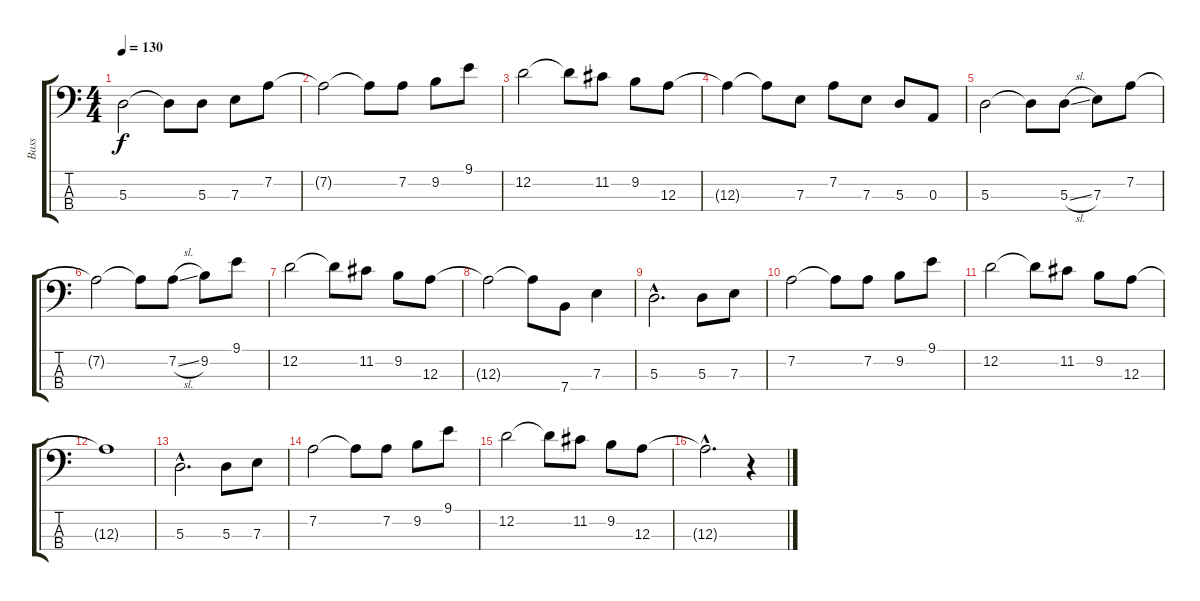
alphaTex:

\track ("Bass" "Bass") {instrument electricbasspick}
\staff {score tabs}
\tuning (G2 D2 A1 E1) {hide}
\ts (4 4)
\tempo 130
\clef f4
\ks c
5.3.2{dy f instrument electricbasspick} 5.3{t}.8 5.3.8 7.3.8 7.2.8 |
7.2{t}.2 7.2{t}.8 7.2.8 9.2.8 9.1.8 |
12.2.2 12.2{t}.8 11.2.8 9.2.8 12.3.8 |
12.3{t}.4 12.3{t}.8 7.3.8 7.2.8 7.3.8 5.3.8 0.3.8 |
5.3.2 5.3{t}.8 5.3{sl}.8 7.3.8 7.2.8 |
7.2{t}.2 7.2{t}.8 7.2{sl}.8 9.2.8 9.1.8 |
12.2.2 12.2{t}.8 11.2.8 9.2.8 12.3.8 |
12.3{t}.2 12.3{t}.8 7.4.8 7.3.4 |
5.3{hac}.2{d} 5.3.8 7.3.8 |
7.2.2 7.2{t}.8 7.2.8 9.2.8 9.1.8 |
12.2.2 12.2{t}.8 11.2.8 9.2.8 12.3.8 |
12.3{t}.1 |
5.3{hac}.2{d} 5.3.8 7.3.8 |
7.2.2 7.2{t}.8 7.2.8 9.2.8 9.1.8 |
12.2.2 12.2{t}.8 11.2.8 9.2.8 12.3.8 |
12.3{hac t}.2{d} r.4
